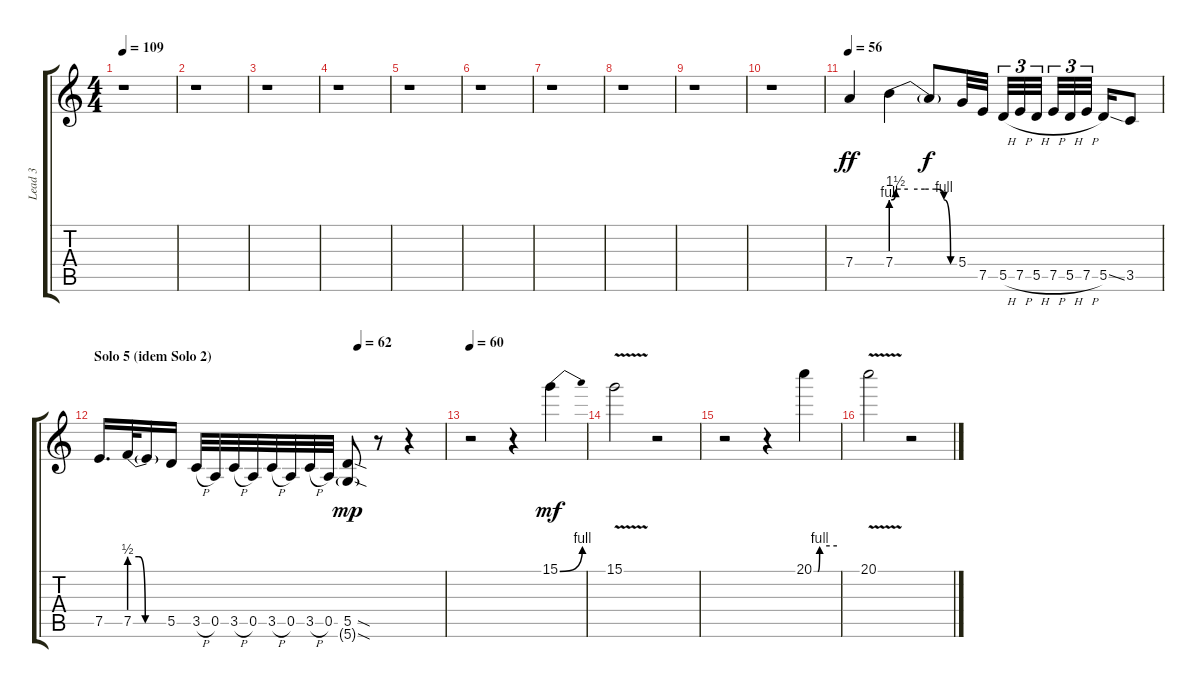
\track ("Lead 3" "Lead 3") {instrument overdrivenguitar}
\staff {score tabs}
\tuning (E4 B3 G3 D3 A2 D2) {hide}
\ts (4 4)
\tempo 109
\clef g2
\ks c
r.1{dy mp} |
r.1 |
r.1 |
r.1 |
r.1 |
r.1 |
r.1 |
r.1 |
r.1 |
r.1 |
\tempo 56
7.4.4{dy ff instrument distortionguitar} 7.4{be (custom 0 4 4 6 15 6 30 6 40 6 47 4 53 0 60 0)}.4 7.4{t}.8{dy f} 5.4.32 7.5.32 5.5{h}.32{tu (3 2)} 7.5{h}.32{tu (3 2)} 5.5{h}.32{tu (3 2)} 7.5{h}.32{tu (3 2)} 5.5{h}.32{tu (3 2)} 7.5{h}.32{tu (3 2)} 5.5{ss}.16 3.5.8 |
\section ("" "Solo 5 (idem Solo 2)")
\tempo (62 0.75)
7.5.16{d} 7.5{be (custom 0 2 15 2 25 0 60 0)}.32 7.5{t}.16 5.5.16 3.5{h}.32 0.5.32 3.5{h}.32 0.5.32 3.5{h}.32 0.5.32 3.5{h}.32 0.5.32 (5.5{sod} 5.6{sod g}).8{dy mp} r.8 r.4 |
\tempo 60
r.2{instrument overdrivenguitar} r.4 15.1{be (bend 0 0 60 4)}.4{dy mf} |
15.1{v}.2 r.2 |
r.2 r.4 20.1{be (custom 0 0 10 0 15 4 60 4)}.4 |
20.1{v}.2 r.2
